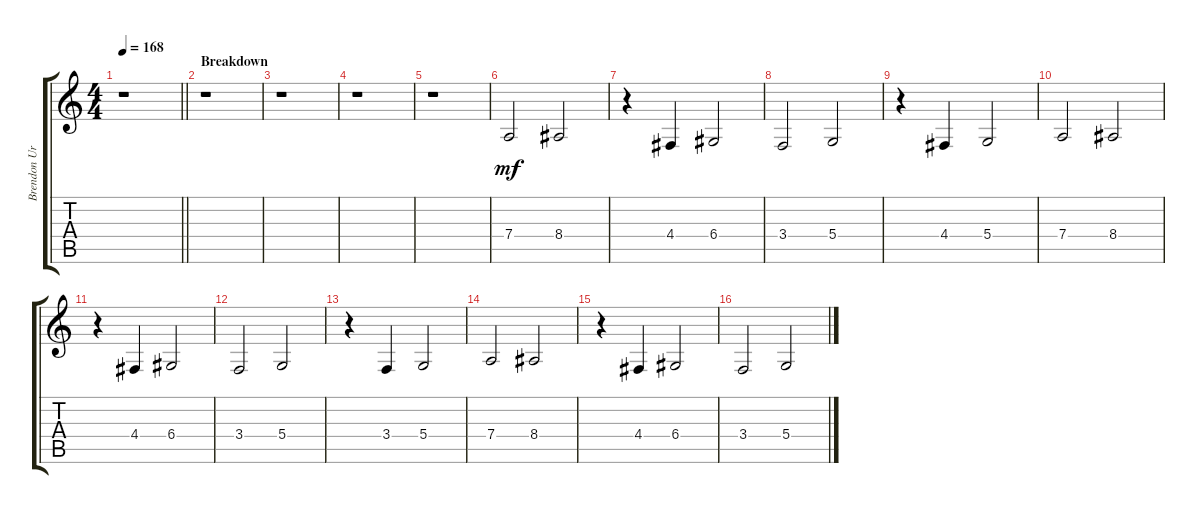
\track ("Brendon Urie" "Brendon Ur") {instrument acousticgrandpiano}
\staff {score tabs}
\tuning (E4 B3 G3 D3 A2 E2) {hide}
\ts (4 4)
\tempo 168
\clef g2
\barLineRight lightlight
\ks c
r.1{dy mp} |
\section ("" "Breakdown")
r.1 |
r.1 |
r.1 |
r.1 |
7.4.2{dy mf volume 10 instrument pad4choir} 8.4.2 |
r.4 4.4.4 6.4.2 |
3.4.2 5.4.2 |
r.4 4.4.4 5.4.2 |
7.4.2 8.4.2 |
r.4 4.4.4 6.4.2 |
3.4.2 5.4.2 |
r.4 3.4.4 5.4.2 |
7.4.2 8.4.2 |
r.4 4.4.4 6.4.2 |
3.4.2 5.4.2
